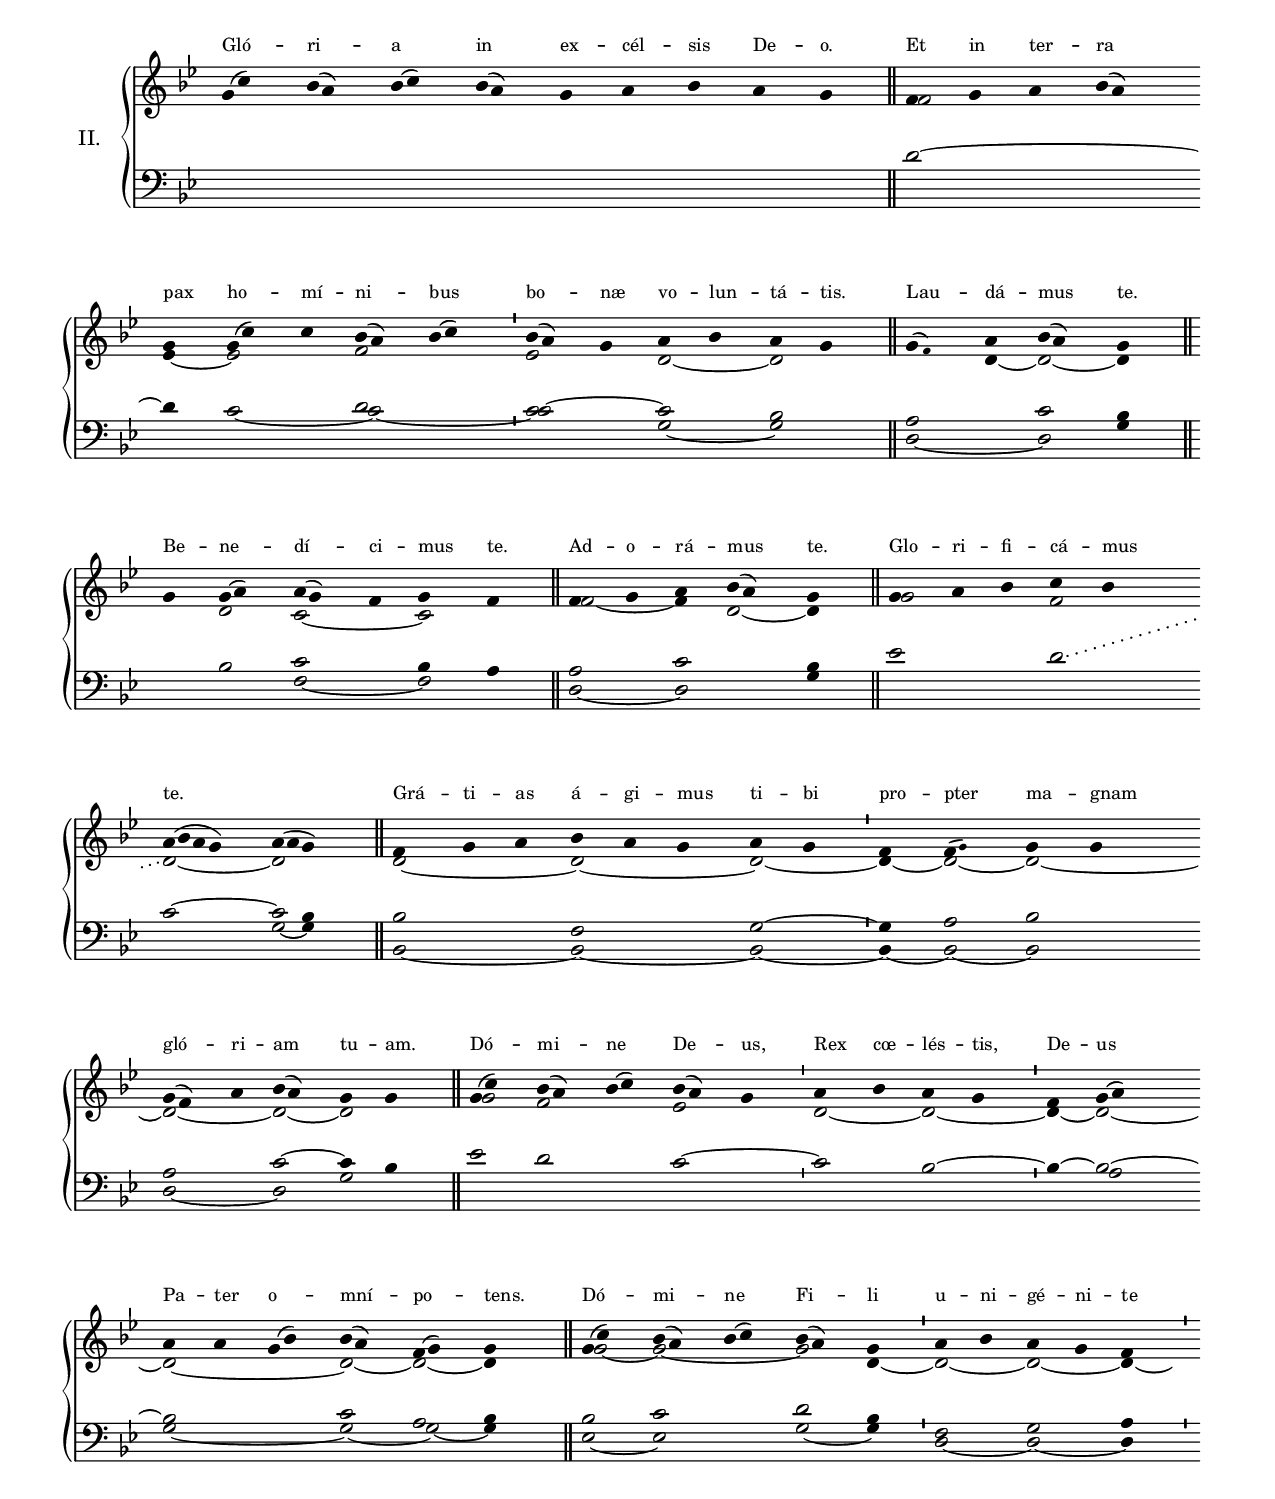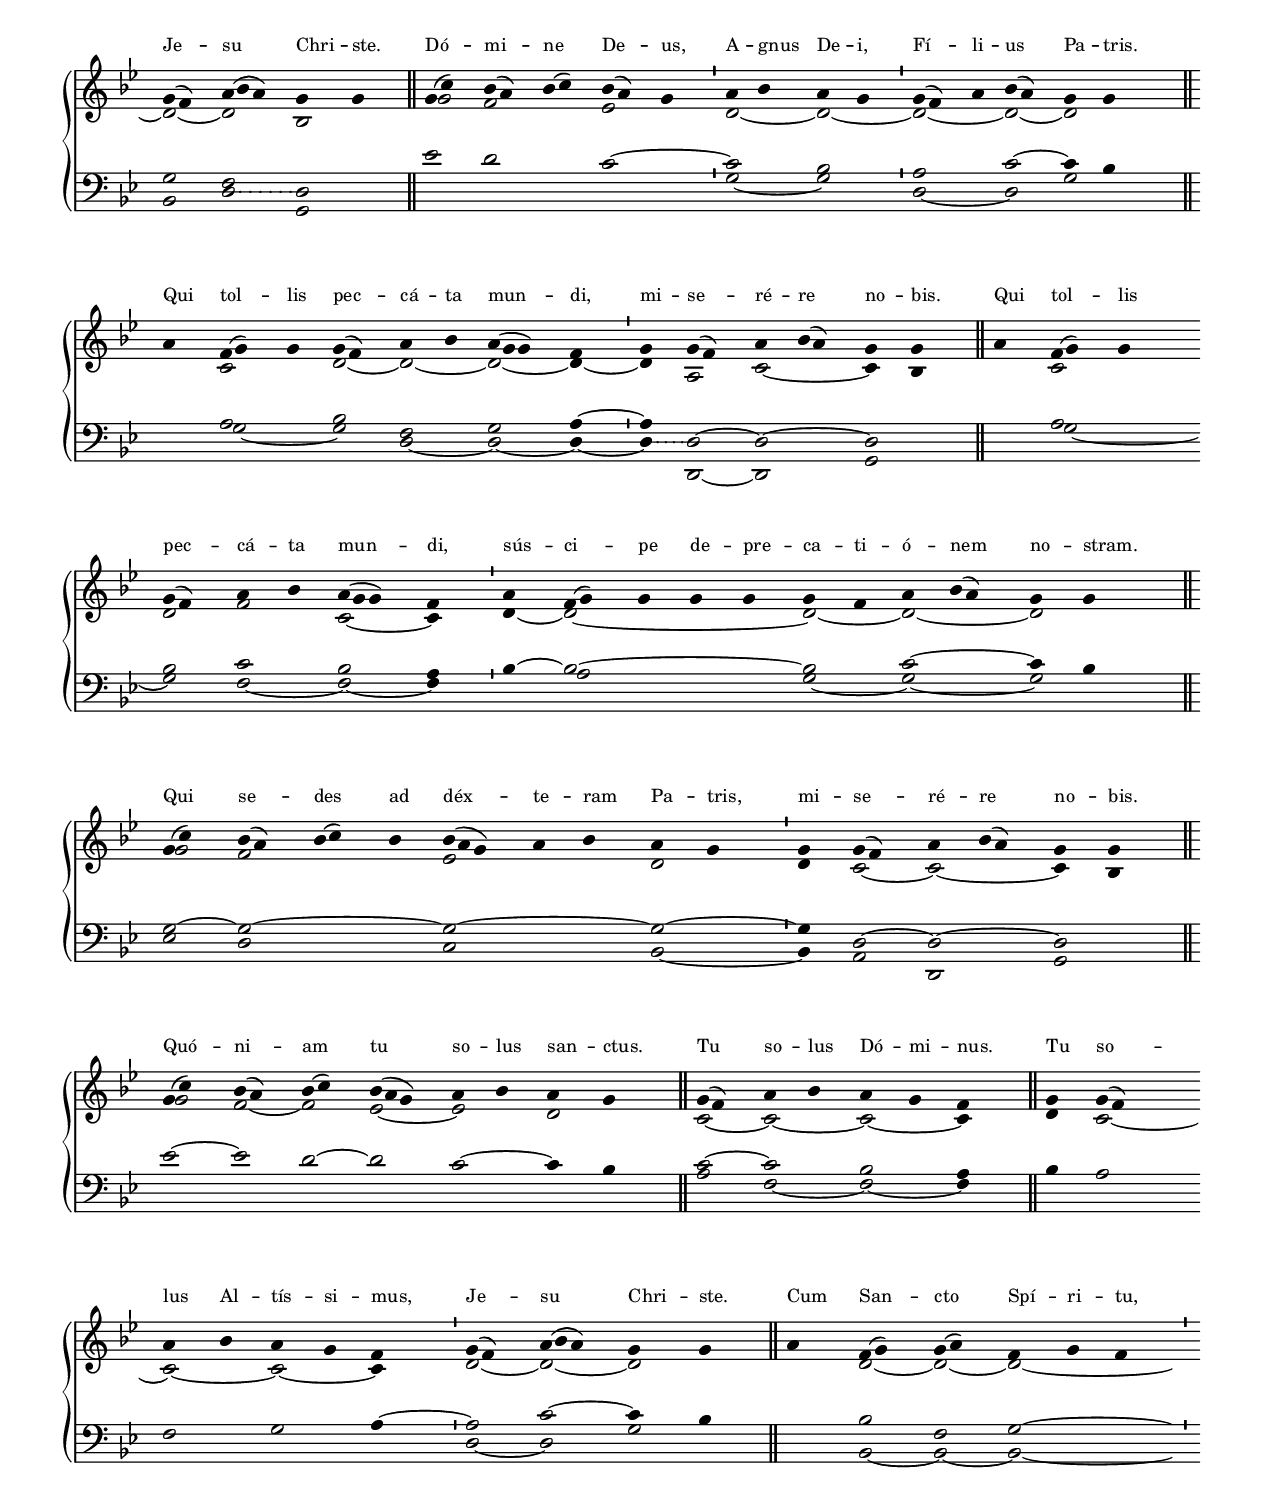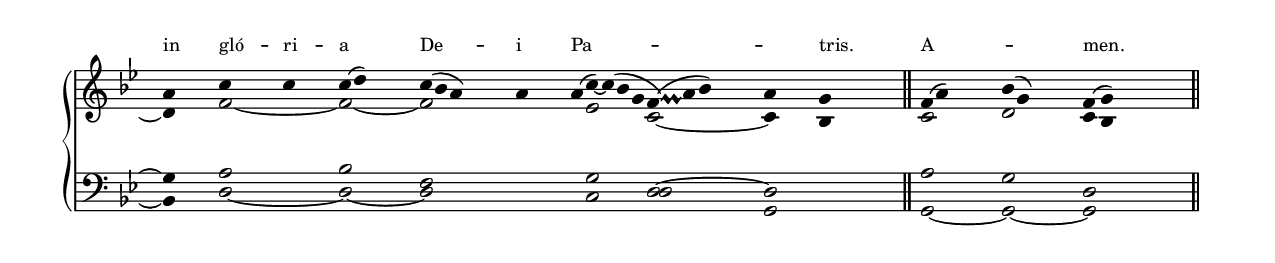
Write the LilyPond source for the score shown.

\version "2.18"
\include "gregorian.ly"
\include "noh2.ily"

%Page reference: page v.63
%(volume.page)

%Proofed 3/14

global = {
 \key g \minor
 \cadenzaOn 
 \override Glissando #'thickness = #2.0
}

chantText = \lyricmode {
Gló -- ri -- a in ex -- cél -- sis De -- o. 
Et in ter -- ra pax ho -- mí -- ni -- bus bo -- næ vo -- lun -- tá -- tis. 
Lau -- dá -- mus te. 
Be -- ne -- dí -- ci -- mus te. 
Ad -- o -- rá -- mus te. 
Glo -- ri -- fi -- cá -- mus te. _ 
Grá -- ti -- as á -- gi -- mus ti -- bi pro -- pter ma -- gnam gló -- ri -- am tu -- am. 
Dó -- mi -- ne De -- us, Rex cœ -- lés -- tis, De -- us Pa -- ter o -- mní -- po -- tens. 
Dó -- mi -- ne Fi -- li u -- ni -- gé -- ni -- te Je -- su Chri -- ste. 
Dó -- mi -- ne De -- us, A -- gnus De -- i, Fí -- li -- us Pa -- tris. 
Qui tol -- lis pec -- cá -- ta mun -- di, mi -- se -- ré -- re no -- bis. 
Qui tol -- lis pec -- cá -- ta mun -- di, sús -- ci -- pe de -- pre -- ca -- ti -- ó -- nem no -- stram. 
Qui se -- des ad déx -- te -- ram Pa -- tris, mi -- se -- ré -- re no -- bis. 
Quó -- ni -- am tu so -- lus san -- ctus. 
Tu so -- lus Dó -- mi -- nus. 
Tu so -- lus Al -- tís -- si -- mus, Je -- su Chri -- ste. 
Cum San -- cto Spí -- ri -- tu, in gló -- ri -- a De -- i Pa -- _ tris. 
A -- _ men. }

chantMusic = {
\tieDown   g'4 ( c''4) bes'4 ( a'4) bes'4 ( c''4) bes'4 ( a'4) g'4 a'4 bes'4 a'4 g'4 \finalis
 f'4 g'4 a'4 bes'4 ( a'4) \forceBreak
 g'4 g'4 ( c''4) c''4 bes'4 ( a'4) bes'4 ( c''4) \divisioMinima
 bes'4 ( a'4) g'4 a'4 bes'4 a'4 g'4 \finalis
 g'4 ( \once \tweak #'font-size #-4 f' ) a'4 bes'4 ( a'4) g'4 \finalis
 \forceBreak
 g'4 g'4 ( a'4) a'4 ( g'4) f'4 g'4 f'4 \finalis
 f'4 g'4 a'4 bes'4 ( a'4) g'4 \finalis
 g'4 a'4 bes'4 c''4 bes'4 \forceBreak
 a'4 ( bes'4 a'4 g'4) a'4 ( a'4 g'4) \finalis
 f'4 g'4 a'4 bes'4 a'4 g'4 a'4 g'4 \divisioMinima
 f'4 f'4 ( \once \tweak #'font-size #-4 g' ) g'4 g'4 \forceBreak
 g'4 ( f'4) a'4 bes'4 ( a'4) g'4 g'4 \finalis
 g'4 ( c''4) bes'4 ( a'4) bes'4 ( c''4) bes'4 ( a'4) g'4 \divisioMinima
 a'4 bes'4 a'4 g'4 \divisioMinima
 f'4 g'4 ( a'4) \forceBreak
 a'4 a'4 g'4 ( bes'4) bes'4 ( a'4) f'4 ( g'4) g'4 \finalis
 g'4 ( c''4) bes'4 ( a'4) bes'4 ( c''4) bes'4 ( a'4) g'4 \divisioMinima
 a'4 bes'4 a'4 g'4 f'4 \divisioMinima
 \forceBreak
 g'4 ( f'4) a'4 ( bes'4 a'4) g'4 g'4 \finalis
 g'4 ( c''4) bes'4 ( a'4) bes'4 ( c''4) bes'4 ( a'4) g'4 \divisioMinima
 a'4 bes'4 a'4 g'4 \divisioMinima
 g'4 ( f'4) a'4 bes'4 ( a'4) g'4 g'4 \finalis
 \forceBreak
 a'4 f'4 ( g'4) g'4 g'4 ( f'4) a'4 bes'4 a'4 ( g'4 g'4) f'4 \divisioMinima
 g'4 g'4 ( f'4) a'4 bes'4 ( a'4) g'4 g'4 \finalis
 a'4 f'4 ( g'4) g'4 \forceBreak
 g'4 ( f'4) a'4 bes'4 a'4 ( g'4 g'4) f'4 \divisioMinima
 a'4 f'4 ( g'4) g'4 g'4 g'4 g'4 f'4 a'4 bes'4 ( a'4) g'4 g'4 \finalis
 \forceBreak
 g'4 ( c''4) bes'4 ( a'4) bes'4 ( c''4) bes'4 bes'4 ( a'4 g'4) a'4 bes'4 a'4 g'4 \divisioMinima
 g'4 g'4 ( f'4) a'4 bes'4 ( a'4) g'4 g'4 \finalis
 \forceBreak
 g'4 ( c''4) bes'4 ( a'4) bes'4 ( c''4) bes'4 ( a'4 g'4) a'4 bes'4 a'4 g'4 \finalis
 g'4 ( f'4) a'4 bes'4 a'4 g'4 f'4 \finalis
 g'4 g'4 ( f'4) \forceBreak
 a'4 bes'4 a'4 g'4 f'4 \divisioMinima
 g'4 ( f'4) a'4 ( bes'4 a'4) g'4 g'4 \finalis
 a'4 f'4 ( g'4) g'4 ( a'4) f'4 g'4 f'4 \divisioMinima
 \forceBreak
 a'4 c''4 c''4 c''4 ( d''4) c''4 ( bes'4 a'4) a'4 a'4 ( c''4) ~ c''4 ( bes'4 g'4 f'4 )( \quil g' a'4 bes'4) a'4 g'4 \finalis
 f'4 (a'4) bes'4 (g'4) f'4 (g'4) \finalis

}

altoMusic = {
r2*13/2 \finalis
f'2*5/2 ees'4 ~ ees'2*3/2 f'2*4/2 \divisioMinima
ees'2*3/2 d'2 ~ d'2 \finalis
r2 d'4 ~ d'2 ~ d'4 \finalis
r4 d'2 c'2*3/2 ~ c'2 \finalis
f'2 ~ f'4 d'2 ~ d'4 \finalis
g'2*3/2 f'2 d'2*4/2 ~ d'2*3/2 \finalis
d'2*3/2 ~ d'2*3/2 ~ d'2 ~ \divisioMinima
d'4 ~ d'2 ~ d'2 ~ d'2*3/2 ~ d'2 ~ d'2 \finalis
g'2 f'2*4/2 ees'2*3/2 \divisioMinima
d'2 ~ d'2 ~ \divisioMinima
d'4 ~ d'2 ~ d'2*4/2 ~ d'2 ~ d'2 ~ d'4 \finalis
g'2 ~ g'2*4/2 ~ g'2 d'4 ~ \divisioMinima
d'2 ~ d'2 ~ d'4 ~ \divisioMinima
d'2 ~ d'2*3/2 bes2 \finalis
g'2 f'2*4/2 ees'2*3/2 \divisioMinima
d'2 ~ d'2 ~ \divisioMinima
d'2*3/2 ~ d'2 ~ d'2 \finalis
r4 c'2*3/2 d'2 ~ d'2 ~ d'2*3/2 ~ d'4 ~ \divisioMinima
d'4 a2 c'2*3/2 ~ c'4 bes4 \finalis
r4 c'2*3/2 d'2 f'2 c'2*3/2 ~ c'4 \divisioMinima
d'4 ~ d'2*5/2 ~ d'2 ~ d'2*3/2 ~ d'2 \finalis
g'2 f'2*5/2 ees'2*5/2 d'2 \divisioMinima
d'4 c'2 ~ c'2*3/2 ~ c'4 bes4 \finalis
g'2 f'2 ~ f'2 ees'2*3/2 ~ ees'2 d'2 \finalis
c'2 ~ c'2 ~ c'2 ~ c'4 \finalis
d'4 c'2 ~ c'2 ~ c'2 ~ c'4 \divisioMinima
d'2 ~ d'2*3/2 ~ d'2 \finalis
r4 d'2 ~ d'2 ~ d'2*3/2 ~ \divisioMinima
d'4 f'2 ~ f'2 ~ f'2*5/2 ees'2*4/2 c'2*4/2 ~ c'4 bes4 \finalis
c'2 d'2 c'4 bes4 \finalis
}

tenorMusic = {
r2*13/2 \finalis
d'2*5/2 ~ d'4 r2*3/2 d'2*4/2 \divisioMinima
\shiftRight c'2*3/2 ~ c'2 bes2 \finalis
a2*3/2 c'2 bes4 \finalis
r4 bes2 c'2*3/2 bes4 a4 \finalis
a2 c'2*3/2 bes4 \finalis
ees'2*3/2 d'2 c'2*4/2 ~ c'2 bes4 \finalis
bes2*3/2 f2*3/2 g2 ~ \divisioMinima
g4 a2 bes2 a2*3/2 c'2 ~ c'4 bes4 \finalis
ees'2 d'2*4/2 c'2*3/2 ~ \divisioMinima
c'2 bes2 ~ \divisioMinima
bes4 ~ bes2 ~ bes2*4/2 c'2 a2 bes4 \finalis
bes2 c'2*4/2 d'2 bes4 \divisioMinima
f2 g2 a4 \divisioMinima
g2 f2*3/2 d2 \finalis
ees'2 d'2*4/2 c'2*3/2 ~ \divisioMinima
c'2 bes2 \divisioMinima
a2*3/2 c'2 ~ c'4 bes4 \finalis
r4 a2*3/2 bes2 f2 g2*3/2 a4 ~ \divisioMinima
a4 d2 ~ d2*3/2 ~ d2 \finalis
r4 a2*3/2 bes2 c'2 bes2*3/2 a4 \divisioMinima
bes4 ~ bes2*5/2 ~ bes2 c'2*3/2 ~ c'4 bes4 \finalis
g2 ~ g2*5/2 ~ g2*5/2 ~ g2 ~ \divisioMinima
g4 d2 ~ d2*3/2 ~ d2 \finalis
ees'2 ~ ees'2 d'2 ~ d'2*3/2 c'2 ~ c'4 bes4 \finalis
c'2 ~ c'2 bes2 a4 \finalis
bes4 a2 f2 g2 a4 ~ \divisioMinima
a2 c'2*3/2 ~ c'4 bes4 \finalis
r4 bes2 f2 g2*3/2 ~ \divisioMinima
g4 a2 bes2 f2*5/2 g2*4/2 d2*4/2 ~ d2 \finalis
a2 g2 d2 \finalis
}

bassMusic = {
s2*13/2 \finalis
s2*6/2 c'2*3/2 ~ c'2*4/2 ~ \divisioMinima
c'2*3/2 g2 ~ g2 \finalis
d2*3/2 ~ d2 g4 \finalis
r2*3/2 f2*3/2 ~ f2 \finalis
d2 ~ d2*3/2 g4 \finalis
r2*5/2 r2*4/2 g2 ~ g4 \finalis
bes,2*3/2 ~ bes,2*3/2 ~ bes,2 ~ \divisioMinima
bes,4 ~ bes,2 ~ bes,2 d2*3/2 ~ d2 g2 \finalis
r2*9/2 \divisioMinima
r2*4/2 \divisioMinima
r4 a2 g2*4/2 ~ g2 ~ g2 ~ g4 \finalis
ees2 ~ ees2*4/2 g2 ~ g4 \divisioMinima
d2 ~ d2 ~ d4 \divisioMinima
bes,2 d2*3/2 g,2 \finalis
r2*6/2 r2*3/2 \divisioMinima
g2 ~ g2 \divisioMinima
d2*3/2 ~ d2 g2 \finalis
r4 g2*3/2 ~ g2 d2 ~ d2*3/2 ~ d4 ~ \divisioMinima
d4 d,2 ~ d,2*3/2 g,2 \finalis
r4 g2*3/2 ~ g2 f2 ~ f2*3/2 ~ f4 \divisioMinima
r4 a2*5/2 g2 ~ g2*3/2 ~ g2 \finalis
ees2 d2*5/2 c2*5/2 bes,2 ~ \divisioMinima
bes,4 a,2 d,2*3/2 g,2 \finalis
s2*13/2 \finalis
a2 f2 ~ f2 ~ f4 \finalis
s2*8/2 \divisioMinima
d2 ~ d2*3/2 g2 \finalis
r4 bes,2 ~ bes,2 ~ bes,2*3/2 ~ \divisioMinima
bes,4 d2 ~ d2 ~ d2*5/2 c2*4/2 \shiftRight d2*4/2 g,2 \finalis
g,2 ~ g,2 ~ g,2 \finalis
}

voiceLines = {
\voiceLineStyle


s2*56/2
\allowVoiceLineBreak
\voiceLine "down" "up" d'2*2/2 d'2*1/2


s2*67/2
\allowVoiceLineBreak
\offsetVoiceLineY
\voiceLine "down" "down" d2*3/2 d2*1/2


s2*33/2
\allowVoiceLineBreak
\offsetVoiceLineY
\voiceLine "down" "down" d2*1/2 d2*1/2


}

\score{
  <<
    \new Lyrics
    \new GrandStaff <<
      \set GrandStaff.autoBeaming = ##f
      \set GrandStaff.instrumentName = \markup \center-column {
        "II."
      }
      \new Staff = up <<
        \new Voice = "chant" {
          \voiceOne \global \chantMusic
        }
        \new Voice {
          \voiceTwo \global \altoMusic
        }
      >>

      \new Staff = down <<
        \clef bass
        \new Voice {
          \voiceOne \global \tenorMusic
        }
        \new Voice {
          \voiceTwo \global \bassMusic
        }
	\new Voice {
        \voiceThree \global \voiceLines
        }
      >>
    >>
    \context Lyrics {
      \lyricsto chant {
      \chantText
    }
    }
  >>
}
